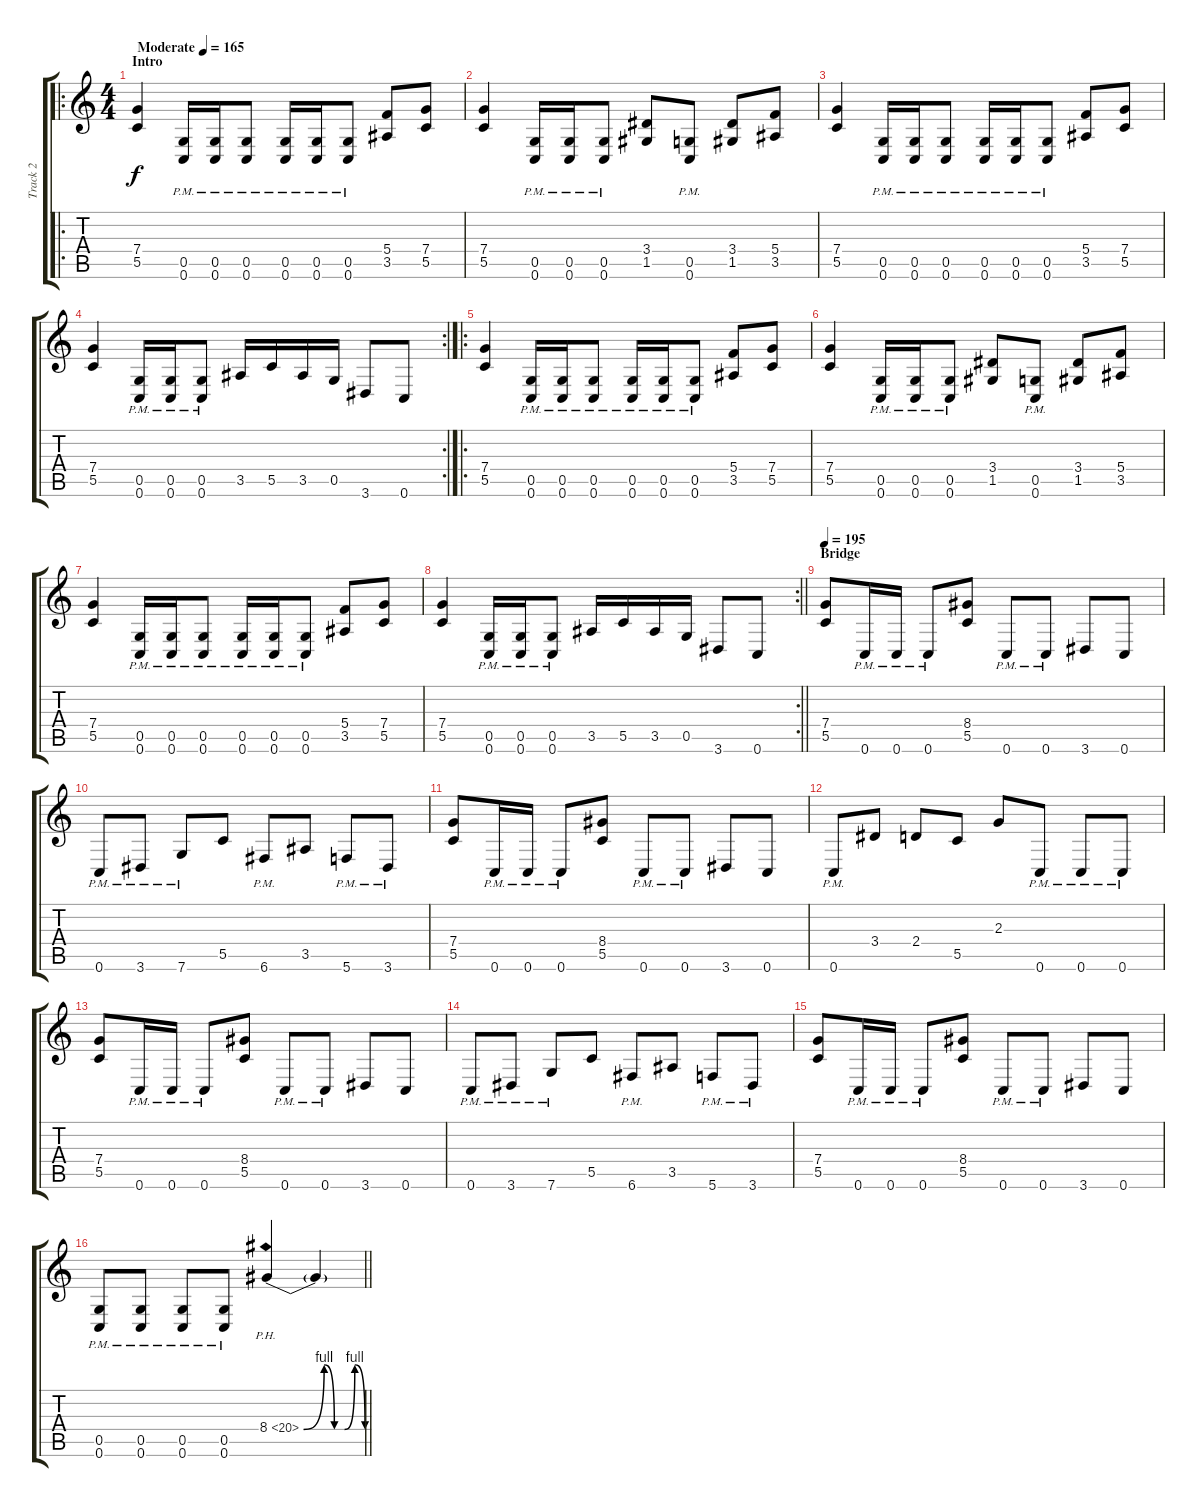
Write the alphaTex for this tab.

\track ("Track 2" "Track 2") {instrument distortionguitar}
\staff {score tabs}
\tuning (D4 A3 F3 C3 G2 C2) {hide}
\ro
\ts (4 4)
\section ("" "Intro")
\tempo (165 "Moderate")
\clef g2
\ks c
(7.4 5.5).4{dy f instrument distortionguitar} (0.5{pm} 0.6{pm}).16 (0.5{pm} 0.6{pm}).16 (0.5{pm} 0.6{pm}).8 (0.5{pm} 0.6{pm}).16 (0.5{pm} 0.6{pm}).16 (0.5{pm} 0.6{pm}).8 (5.4 3.5).8 (7.4 5.5).8 |
(7.4 5.5).4 (0.5{pm} 0.6{pm}).16 (0.5{pm} 0.6{pm}).16 (0.5{pm} 0.6{pm}).8 (3.4 1.5).8 (0.5{pm} 0.6{pm}).8 (3.4 1.5).8 (5.4 3.5).8 |
(7.4 5.5).4 (0.5{pm} 0.6{pm}).16 (0.5{pm} 0.6{pm}).16 (0.5{pm} 0.6{pm}).8 (0.5{pm} 0.6{pm}).16 (0.5{pm} 0.6{pm}).16 (0.5{pm} 0.6{pm}).8 (5.4 3.5).8 (7.4 5.5).8 |
\rc 2
(7.4 5.5).4 (0.5{pm} 0.6{pm}).16 (0.5{pm} 0.6{pm}).16 (0.5{pm} 0.6{pm}).8 3.5.16 5.5.16 3.5.16 0.5.16 3.6.8 0.6.8 |
\ro
(7.4 5.5).4 (0.5{pm} 0.6{pm}).16 (0.5{pm} 0.6{pm}).16 (0.5{pm} 0.6{pm}).8 (0.5{pm} 0.6{pm}).16 (0.5{pm} 0.6{pm}).16 (0.5{pm} 0.6{pm}).8 (5.4 3.5).8 (7.4 5.5).8 |
(7.4 5.5).4 (0.5{pm} 0.6{pm}).16 (0.5{pm} 0.6{pm}).16 (0.5{pm} 0.6{pm}).8 (3.4 1.5).8 (0.5{pm} 0.6{pm}).8 (3.4 1.5).8 (5.4 3.5).8 |
(7.4 5.5).4 (0.5{pm} 0.6{pm}).16 (0.5{pm} 0.6{pm}).16 (0.5{pm} 0.6{pm}).8 (0.5{pm} 0.6{pm}).16 (0.5{pm} 0.6{pm}).16 (0.5{pm} 0.6{pm}).8 (5.4 3.5).8 (7.4 5.5).8 |
\rc 2
\barLineRight lightlight
(7.4 5.5).4 (0.5{pm} 0.6{pm}).16 (0.5{pm} 0.6{pm}).16 (0.5{pm} 0.6{pm}).8 3.5.16 5.5.16 3.5.16 0.5.16 3.6.8 0.6.8 |
\section ("" "Bridge")
\tempo 195
(7.4 5.5).8 0.6{pm}.16 0.6{pm}.16 0.6{pm}.8 (8.4 5.5).8 0.6{pm}.8 0.6{pm}.8 3.6.8 0.6.8 |
0.6{pm}.8 3.6{pm}.8 7.6{pm}.8 5.5.8 6.6{pm}.8 3.5.8 5.6{pm}.8 3.6{pm}.8 |
(7.4 5.5).8 0.6{pm}.16 0.6{pm}.16 0.6{pm}.8 (8.4 5.5).8 0.6{pm}.8 0.6{pm}.8 3.6.8 0.6.8 |
0.6{pm}.8 3.4.8 2.4.8 5.5.8 2.3.8 0.6{pm}.8 0.6{pm}.8 0.6{pm}.8 |
(7.4 5.5).8 0.6{pm}.16 0.6{pm}.16 0.6{pm}.8 (8.4 5.5).8 0.6{pm}.8 0.6{pm}.8 3.6.8 0.6.8 |
0.6{pm}.8 3.6{pm}.8 7.6{pm}.8 5.5.8 6.6{pm}.8 3.5.8 5.6{pm}.8 3.6{pm}.8 |
(7.4 5.5).8 0.6{pm}.16 0.6{pm}.16 0.6{pm}.8 (8.4 5.5).8 0.6{pm}.8 0.6{pm}.8 3.6.8 0.6.8 |
\barLineRight lightlight
(0.5{pm} 0.6{pm}).8 (0.5{pm} 0.6{pm}).8 (0.5{pm} 0.6{pm}).8 (0.5{pm} 0.6{pm}).8 8.4{be (custom 0 0 20 4 30 0 40 0 50 4 60 0) ph 12}.4 8.4{t}.4
